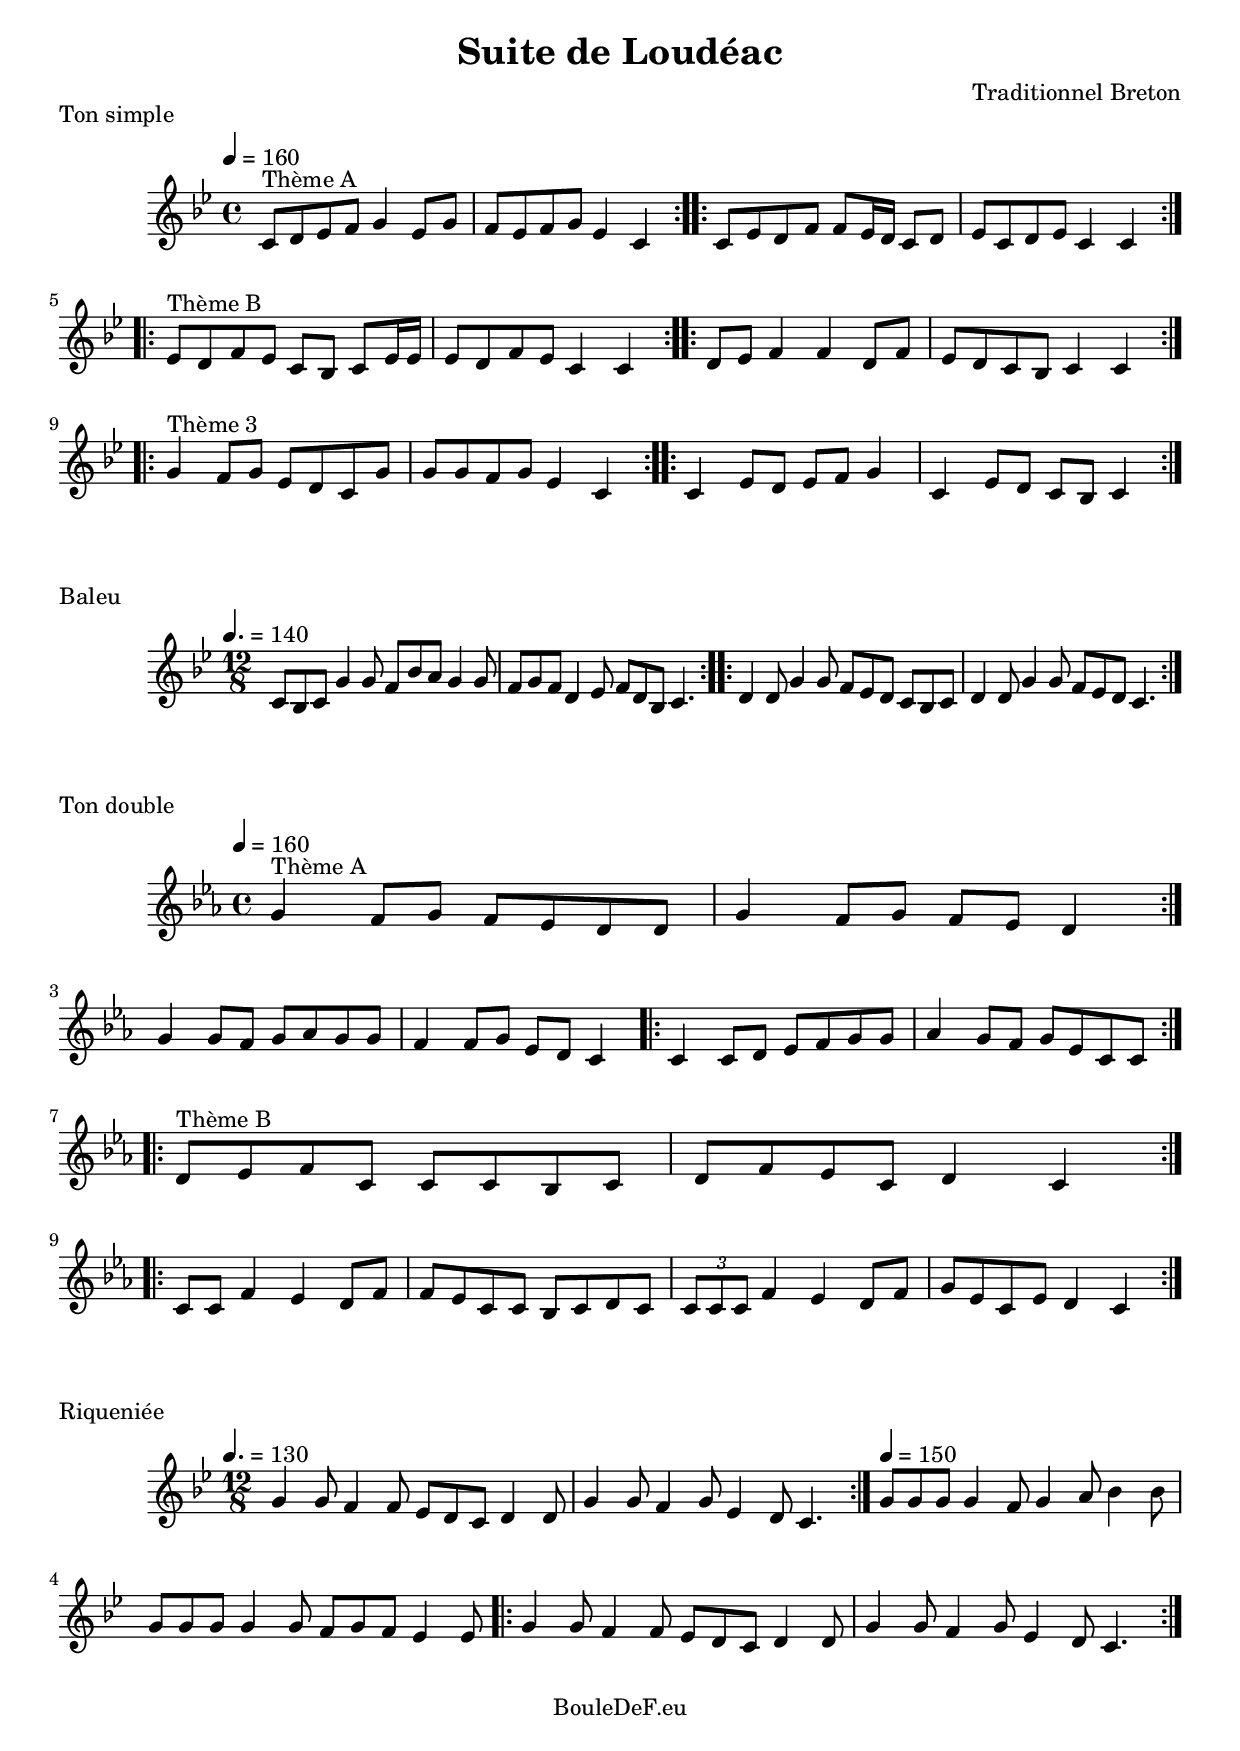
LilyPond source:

\version "2.16.0"
\include "italiano.ly"

\header {
	title = "Suite de Loudéac"
	composer = "Traditionnel Breton"
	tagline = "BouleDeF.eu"
}

loudeac_tonsimple = \relative sib {
	\clef "treble"
	\key sib \major
	\time 4/4
	\tempo 4 = 160

	\repeat volta 2 {
		| do8^"Thème A" re mib fa sol4 mib8 sol
		| fa8 mib fa sol mib4 do
	}
	\repeat volta 2 {
		| do8 mib re fa fa mib16 re do8 re
		| mib8 do re mib do4 do
	}
	\break
	\repeat volta 2 {
		| mib8^"Thème B" re fa mib do sib do mib16 mib
		| mib8 re fa mib do4 do
	}
	\repeat volta 2 {
		| re8 mib fa4 fa re8 fa
		| mib8 re do sib do4 do
	}
	\break
	\repeat volta 2 {
		| sol'4^"Thème 3" fa8 sol mib re do sol'
		| sol8 sol fa sol mib4 do
	}
	\repeat volta 2 {
		| do4 mib8 re mib fa sol4
		| do,4 mib8 re do sib do4
	}
}

baleu = \relative sib {
	\clef "treble"
	\key sib \major
	\time 12/8
	\tempo 4. = 140

	\repeat volta 2 {
		| do8 sib do sol'4 sol8 fa sib la sol4 sol8
		| fa8 sol fa re4 mib8 fa re sib do4.
	}
	\repeat volta 2 {
		| re4 re8 sol4 sol8 fa mib re do sib do
		| re4 re8 sol4 sol8 fa mib re do4.
	}
}

loudeac_tondouble = \relative sib {
	\clef "treble"
	\key mib \major
	\time 4/4
	\tempo 4 = 160

	\repeat volta 2 {
		| sol'4^"Thème A" fa8 sol fa mib re re
		| sol4 fa8 sol fa mib re4
	}
	\break
	| sol4 sol8 fa sol lab sol sol
	| fa4 fa8 sol mib re do4
	\repeat volta 2 {
		| do4 do8 re mib fa sol sol
		| lab4 sol8 fa sol mib do do
	}
	\break
	\repeat volta 2 {
		| re8^"Thème B" mib fa do do do sib do
		| re fa mib do re4 do
	}
	\break
	\repeat volta 2 {
		| do8 do fa4 mib re8 fa
		| fa8 mib do do sib do re do
		| \times 2/3 {do8 do do} fa4 mib re8 fa
		| sol8 mib do mib re4 do
	}
}

riqueniee = \relative sib {
	\clef "treble"
	\key sib \major
	\time 12/8

	\tempo 4. = 130
	\repeat volta 2 {
		| sol'4 sol8 fa4 fa8 mib re do re4 re8
		| sol4 sol8 fa4 sol8 mib4 re8 do4.
	}
	\tempo 4 = 150
	| sol'8 sol sol sol4 fa8 sol4 la8 sib4 sib8
	| sol8 sol sol sol4 sol8 fa sol fa mib4 mib8
	\repeat volta 2 {
		| sol4 sol8 fa4 fa8 mib re do re4 re8
		| sol4 sol8 fa4 sol8 mib4 re8 do4.
	}
}

\score {
	\new Staff {
		\loudeac_tonsimple
	}
	\header {
		piece = "Ton simple"	
	}
	\layout {}
}

\score {
	\new Staff {
		\baleu
	}
	\header {
		piece = "Baleu"	
	}
	\layout {}
}

\score {
	\new Staff {
		\loudeac_tondouble
	}
	\header {
		piece = "Ton double"	
	}
	\layout {}
}

\score {
	\new Staff {
		\riqueniee
	}
	\header {
		piece = "Riqueniée"	
	}
	\layout {}
}

\score {
	\new Staff \with {midiInstrument=#"oboe"} {
		\unfoldRepeats { \loudeac_tonsimple }
		\unfoldRepeats { \baleu }
		\unfoldRepeats { \loudeac_tondouble }
		\unfoldRepeats { \riqueniee }
	}
	\midi {}
}

